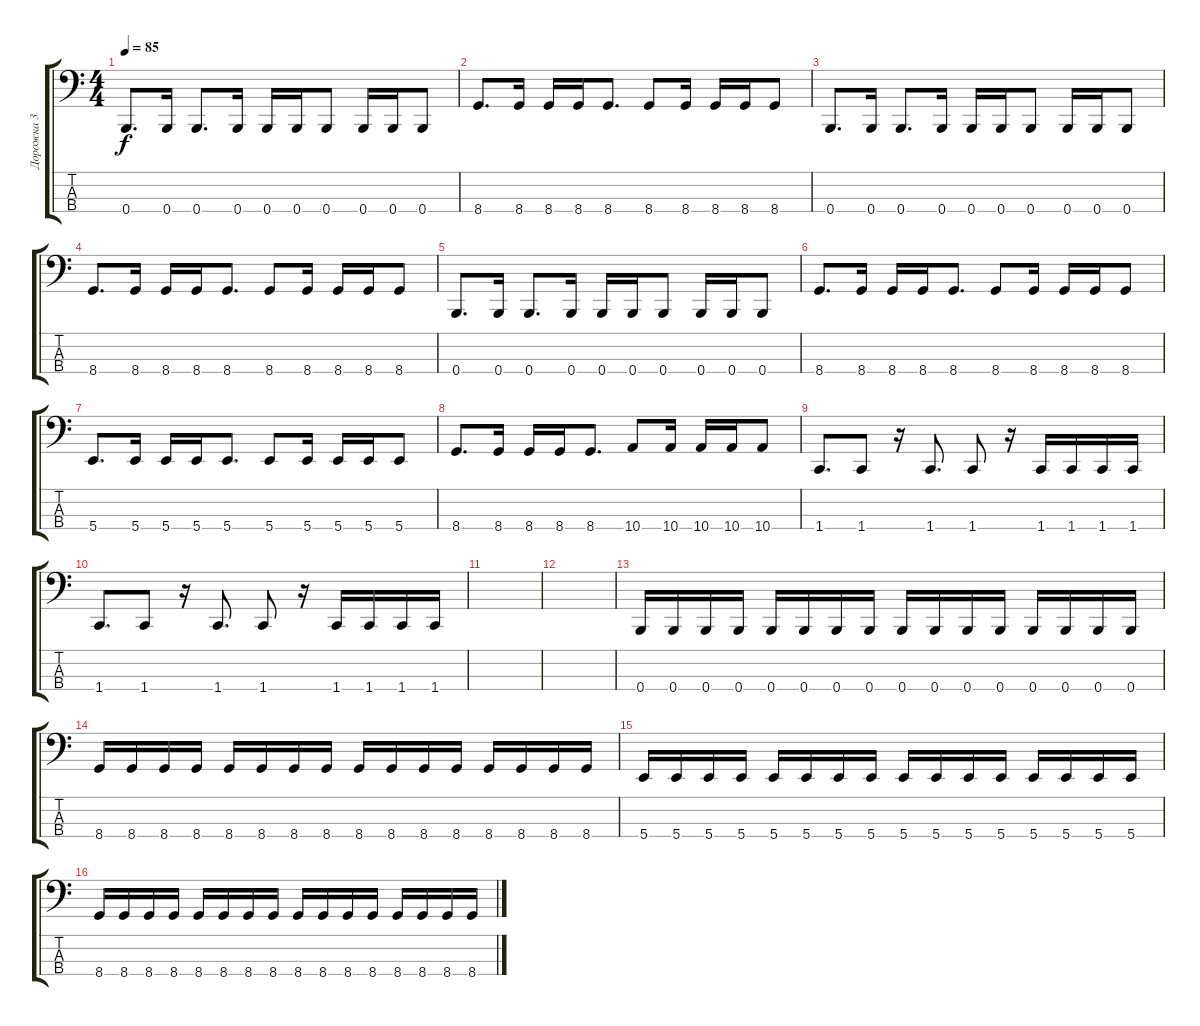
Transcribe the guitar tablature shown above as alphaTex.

\track ("Дорожка 3" "Дорожка 3") {instrument electricbassfinger}
\staff {score tabs}
\tuning (E2 B1 Gb1 B0) {hide}
\ts (4 4)
\tempo 85
\clef f4
\ks c
0.4.8{d dy f} 0.4.16 0.4.8{d} 0.4.16 0.4.16 0.4.16 0.4.8 0.4.16 0.4.16 0.4.8 |
8.4.8{d} 8.4.16 8.4.16 8.4.16 8.4.8{d} 8.4.8 8.4.16 8.4.16 8.4.16 8.4.8 |
0.4.8{d} 0.4.16 0.4.8{d} 0.4.16 0.4.16 0.4.16 0.4.8 0.4.16 0.4.16 0.4.8 |
8.4.8{d} 8.4.16 8.4.16 8.4.16 8.4.8{d} 8.4.8 8.4.16 8.4.16 8.4.16 8.4.8 |
0.4.8{d} 0.4.16 0.4.8{d} 0.4.16 0.4.16 0.4.16 0.4.8 0.4.16 0.4.16 0.4.8 |
8.4.8{d} 8.4.16 8.4.16 8.4.16 8.4.8{d} 8.4.8 8.4.16 8.4.16 8.4.16 8.4.8 |
5.4.8{d} 5.4.16 5.4.16 5.4.16 5.4.8{d} 5.4.8 5.4.16 5.4.16 5.4.16 5.4.8 |
8.4.8{d} 8.4.16 8.4.16 8.4.16 8.4.8{d} 10.4.8 10.4.16 10.4.16 10.4.16 10.4.8 |
1.4.8{d} 1.4.8 r.16 1.4.8{d} 1.4.8 r.16 1.4.16 1.4.16 1.4.16 1.4.16 |
1.4.8{d} 1.4.8 r.16 1.4.8{d} 1.4.8 r.16 1.4.16 1.4.16 1.4.16 1.4.16 |
|
|
0.4.16 0.4.16 0.4.16 0.4.16 0.4.16 0.4.16 0.4.16 0.4.16 0.4.16 0.4.16 0.4.16 0.4.16 0.4.16 0.4.16 0.4.16 0.4.16 |
8.4.16 8.4.16 8.4.16 8.4.16 8.4.16 8.4.16 8.4.16 8.4.16 8.4.16 8.4.16 8.4.16 8.4.16 8.4.16 8.4.16 8.4.16 8.4.16 |
5.4.16 5.4.16 5.4.16 5.4.16 5.4.16 5.4.16 5.4.16 5.4.16 5.4.16 5.4.16 5.4.16 5.4.16 5.4.16 5.4.16 5.4.16 5.4.16 |
8.4.16 8.4.16 8.4.16 8.4.16 8.4.16 8.4.16 8.4.16 8.4.16 8.4.16 8.4.16 8.4.16 8.4.16 8.4.16 8.4.16 8.4.16 8.4.16
